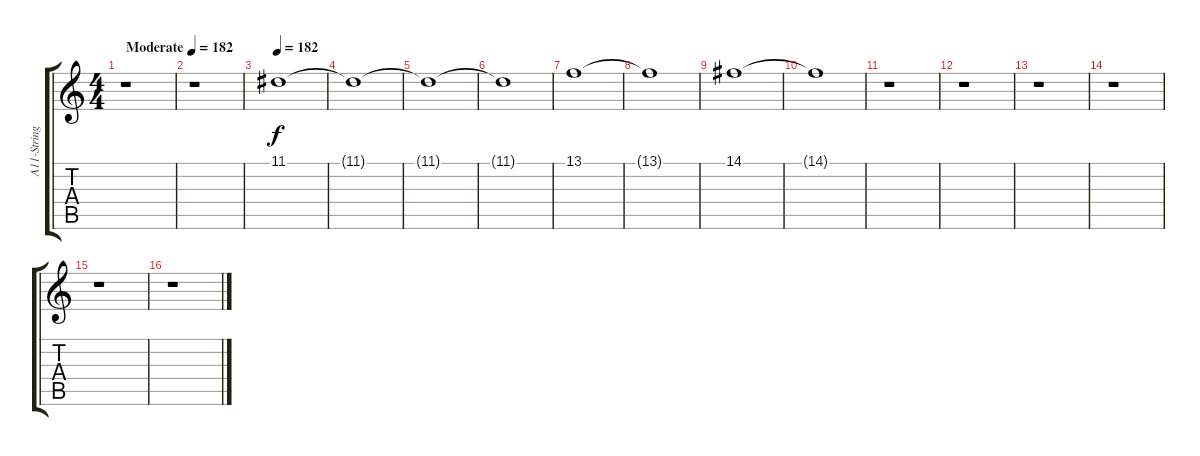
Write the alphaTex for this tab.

\track ("A11-Strings     " "A11-String") {instrument stringensemble1}
\staff {score tabs}
\tuning (E4 B3 G3 D3 A2 E2) {hide}
\ts (4 4)
\tempo (182 "Moderate")
\clef g2
\ks c
r.1{dy f instrument stringensemble1} |
r.1 |
\tempo 182
11.1.1 |
11.1{t}.1 |
11.1{t}.1 |
11.1{t}.1 |
13.1.1 |
13.1{t}.1 |
14.1.1 |
14.1{t}.1 |
r.1 |
r.1 |
r.1 |
r.1 |
r.1 |
r.1
